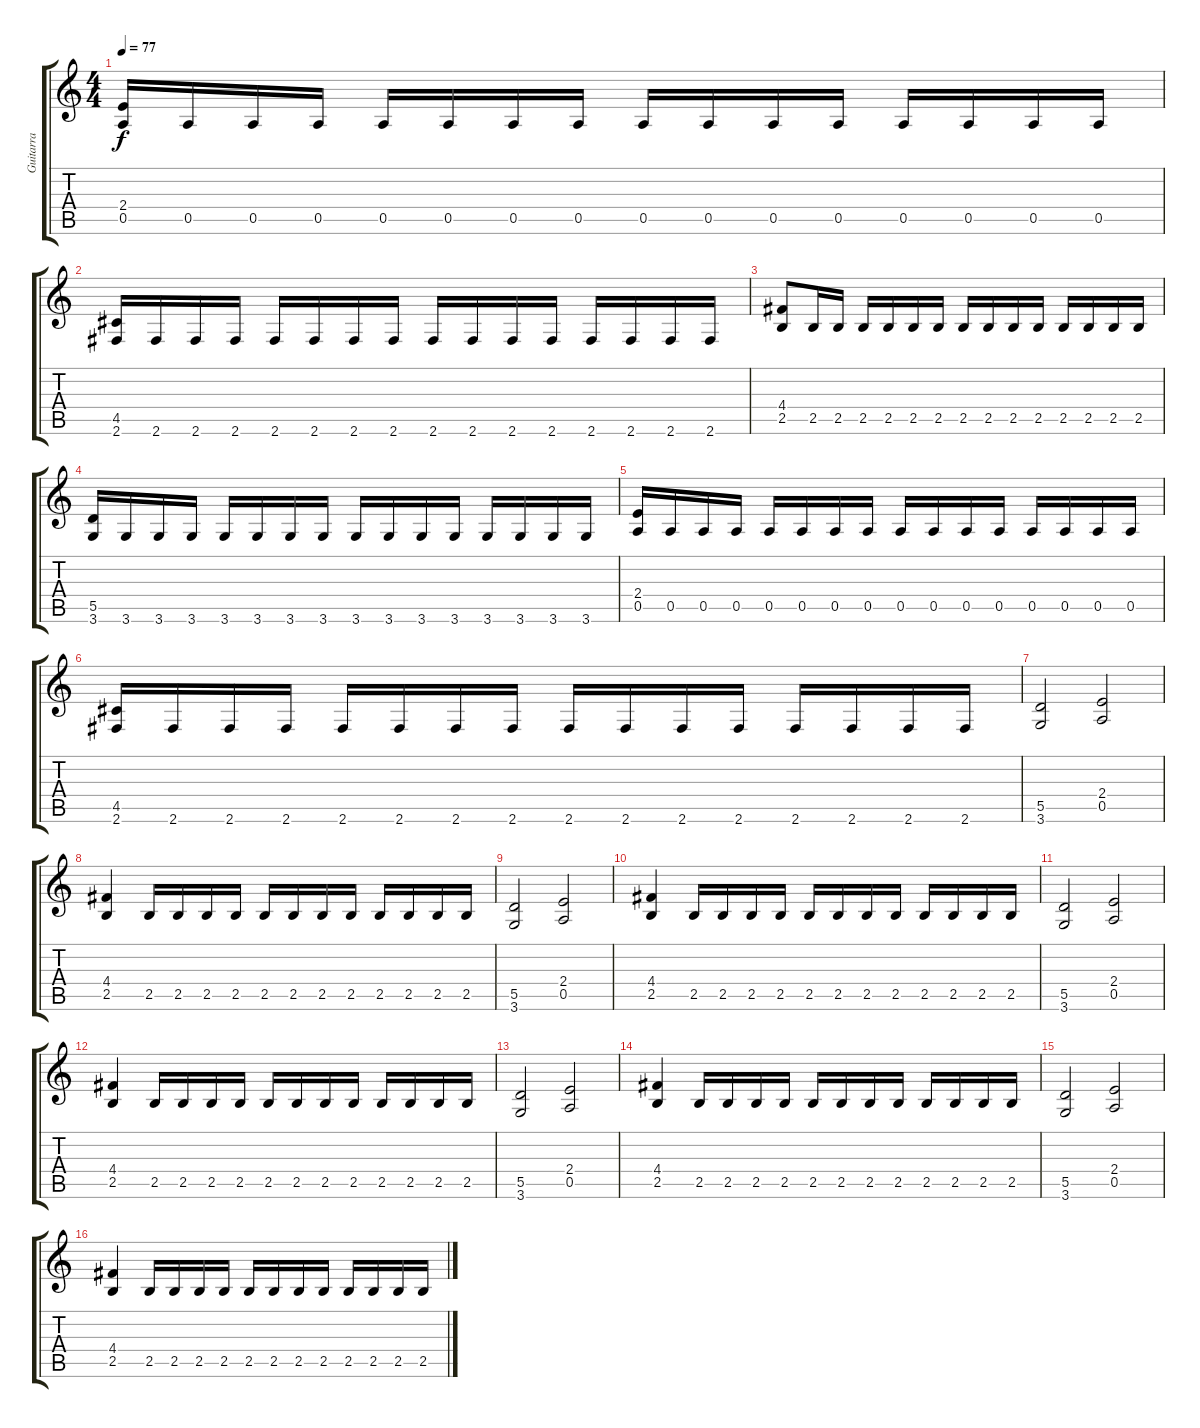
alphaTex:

\track ("Guitarra" "Guitarra") {instrument distortionguitar}
\staff {score tabs}
\tuning (E4 B3 G3 D3 A2 E2) {hide}
\ts (4 4)
\tempo 77
\clef g2
\ks c
(2.4 0.5).16{dy f} 0.5.16 0.5.16 0.5.16 0.5.16 0.5.16 0.5.16 0.5.16 0.5.16 0.5.16 0.5.16 0.5.16 0.5.16 0.5.16 0.5.16 0.5.16 |
(4.5 2.6).16 2.6.16 2.6.16 2.6.16 2.6.16 2.6.16 2.6.16 2.6.16 2.6.16 2.6.16 2.6.16 2.6.16 2.6.16 2.6.16 2.6.16 2.6.16 |
(4.4 2.5).8 2.5.16 2.5.16 2.5.16 2.5.16 2.5.16 2.5.16 2.5.16 2.5.16 2.5.16 2.5.16 2.5.16 2.5.16 2.5.16 2.5.16 |
(5.5 3.6).16 3.6.16 3.6.16 3.6.16 3.6.16 3.6.16 3.6.16 3.6.16 3.6.16 3.6.16 3.6.16 3.6.16 3.6.16 3.6.16 3.6.16 3.6.16 |
(2.4 0.5).16 0.5.16 0.5.16 0.5.16 0.5.16 0.5.16 0.5.16 0.5.16 0.5.16 0.5.16 0.5.16 0.5.16 0.5.16 0.5.16 0.5.16 0.5.16 |
(4.5 2.6).16 2.6.16 2.6.16 2.6.16 2.6.16 2.6.16 2.6.16 2.6.16 2.6.16 2.6.16 2.6.16 2.6.16 2.6.16 2.6.16 2.6.16 2.6.16 |
(5.5 3.6).2 (2.4 0.5).2 |
(4.4 2.5).4 2.5.16 2.5.16 2.5.16 2.5.16 2.5.16 2.5.16 2.5.16 2.5.16 2.5.16 2.5.16 2.5.16 2.5.16 |
(5.5 3.6).2 (2.4 0.5).2 |
(4.4 2.5).4 2.5.16 2.5.16 2.5.16 2.5.16 2.5.16 2.5.16 2.5.16 2.5.16 2.5.16 2.5.16 2.5.16 2.5.16 |
(5.5 3.6).2 (2.4 0.5).2 |
(4.4 2.5).4 2.5.16 2.5.16 2.5.16 2.5.16 2.5.16 2.5.16 2.5.16 2.5.16 2.5.16 2.5.16 2.5.16 2.5.16 |
(5.5 3.6).2 (2.4 0.5).2 |
(4.4 2.5).4 2.5.16 2.5.16 2.5.16 2.5.16 2.5.16 2.5.16 2.5.16 2.5.16 2.5.16 2.5.16 2.5.16 2.5.16 |
(5.5 3.6).2 (2.4 0.5).2 |
(4.4 2.5).4 2.5.16 2.5.16 2.5.16 2.5.16 2.5.16 2.5.16 2.5.16 2.5.16 2.5.16 2.5.16 2.5.16 2.5.16
